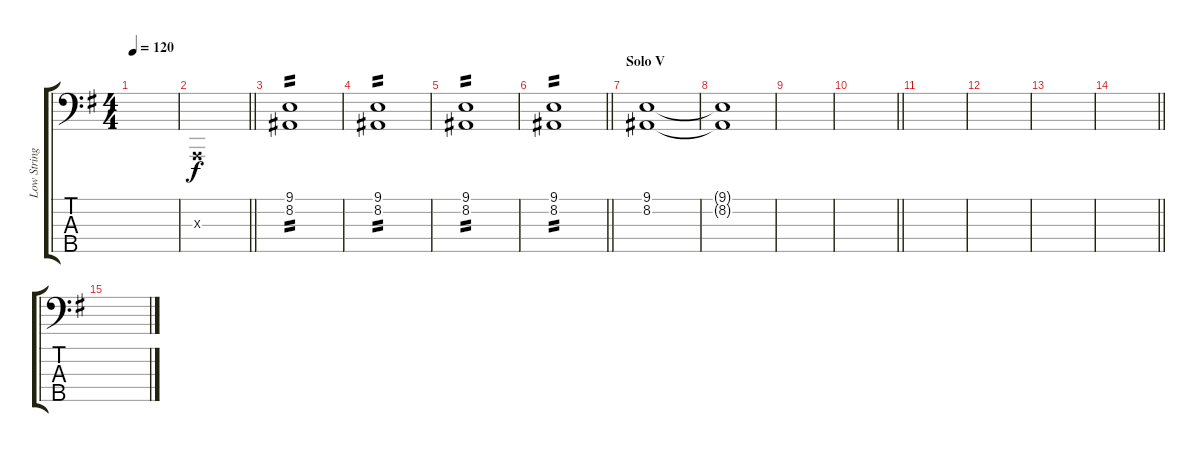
\track ("Low Strings Standard" "Low String") {instrument stringensemble1}
\staff {score tabs}
\tuning (G2 D2 A1 E1 B0) {hide}
\ts (4 4)
\tempo 120
\clef f4
\ks eminor
|
\barLineRight lightlight
0.3{x}.1{volume 0} |
(9.1 8.2).1{tp 2 volume 16} |
(9.1 8.2).1{tp 2} |
(9.1 8.2).1{tp 2} |
\barLineRight lightlight
(9.1 8.2).1{tp 2} |
\section ("" "Solo V")
(9.1 8.2).1{volume 15} |
(9.1{t} 8.2{t}).1 |
|
\barLineRight lightlight
|
|
|
|
\barLineRight lightlight
|
\section ("" "")
